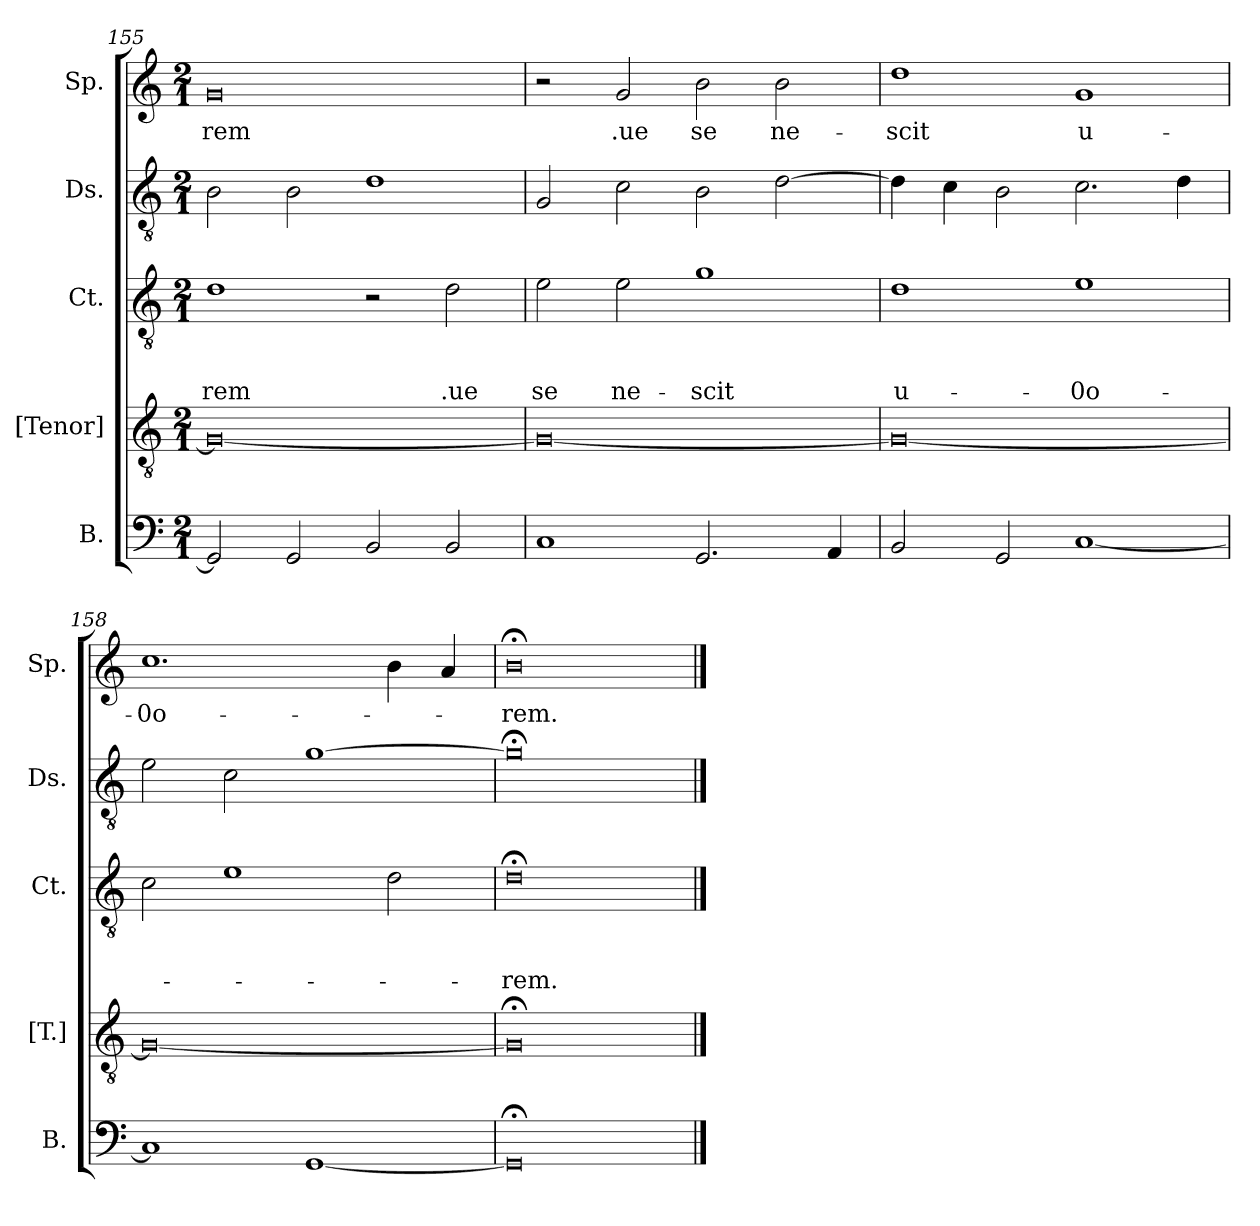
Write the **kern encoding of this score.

**kern	**kern	**kern	**text	**text	**text	**kern	**kern	**text
*part5	*part4	*part3	*part3	*part3	*part3	*part2	*part1	*part1
*staff5	*staff4	*staff3	*staff3	*staff3	*staff3	*staff2	*staff1	*staff1
*I"B.	*I"[Tenor]	*I"Ct.	*	*	*	*I"Ds.	*I"Sp.	*
*I'B.	*I'[T.]	*I'Ct.	*	*	*	*I'Ds.	*I'Sp.	*
!!LO:PB:g=z
*clefF4	*clefGv2	*clefGv2	*	*	*	*clefGv2	*clefG2	*
*k[]	*k[]	*k[]	*	*	*	*k[]	*k[]	*
*C:	*C:	*C:	*	*	*	*C:	*C:	*
*M2/1	*M2/1	*M2/1	*	*	*	*M2/1	*M2/1	*
=155	=155	=155	=155	=155	=155	=155	=155	=155
!	!	!	!	!	!LO:LY:b	!	!	!LO:LY:b
2GG/]	0G_	1d	.	.	-rem	2B\	0g	-rem
2GG/	.	.	.	.	.	2B\	.	.
2BB/	.	2r	.	.	.	1d	.	.
!	!	!	!	!	!LO:LY:b	!	!	!
2BB/	.	2d\	.	.	.ue	.	.	.
=156	=156	=156	=156	=156	=156	=156	=156	=156
!	!	!	!	!	!LO:LY:b	!	!	!
1C	0G_	2e\	.	.	se	2G/	2r	.
!	!	!	!	!	!LO:LY:b	!	!	!LO:LY:b
.	.	2e\	.	.	ne-	2c\	2g/	.ue
!	!	!	!	!	!LO:LY:b	!	!	!LO:LY:b
2.GG/	.	1g	.	.	-scit	2B\	2b\	se
!	!	!	!	!	!	!	!	!LO:LY:b
.	.	.	.	.	.	[>2d\	2b\	ne-
4AA/	.	.	.	.	.	.	.	.
=157	=157	=157	=157	=157	=157	=157	=157	=157
!	!	!	!	!	!LO:LY:b	!	!	!LO:LY:b
2BB/	0G_	1d	.	.	u-	4d\]	1dd	-scit
.	.	.	.	.	.	4c\	.	.
2GG/	.	.	.	.	.	2B\	.	.
!	!	!	!	!	!LO:LY:b	!	!	!LO:LY:b
[<1C	.	1e	.	.	-0o-	2.c\	1g	u-
.	.	.	.	.	.	4d\	.	.
=158	=158	=158	=158	=158	=158	=158	=158	=158
!	!	!	!	!	!	!	!	!LO:LY:b
1C]	0G_	2c\	.	.	.	2e\	1.cc	-0o-
.	.	1e	.	.	.	2c\	.	.
[<1GG	.	.	.	.	.	[>1g	.	.
.	.	2d\	.	.	.	.	4b\	.
.	.	.	.	.	.	.	4a/	.
=159	=159	=159	=159	=159	=159	=159	=159	=159
!	!	!	!	!	!LO:LY:b	!	!	!LO:LY:b
0GG;]	0G;]	0d;<	.	.	-rem.	0g;<]	0b;<	-rem.
==	==	==	==	==	==	==	==	==
*-	*-	*-	*-	*-	*-	*-	*-	*-
